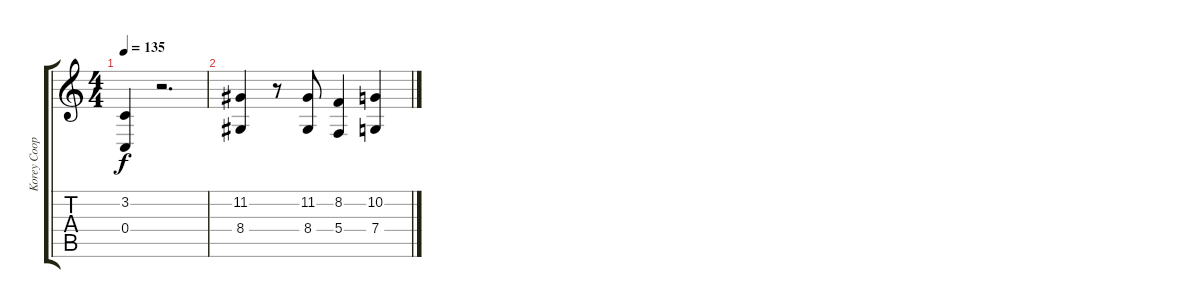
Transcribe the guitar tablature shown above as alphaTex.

\track ("Korey Cooper" "Korey Coop") {instrument stringensemble1}
\staff {score tabs}
\tuning (D4 A3 F3 C3 G2 C2) {hide}
\ts (4 4)
\tempo 135
\clef g2
\ks c
(3.2 0.4).4{dy f} r.2{d} |
(11.2 8.4).4 r.8 (11.2 8.4).8 (8.2 5.4).4 (10.2 7.4).4
